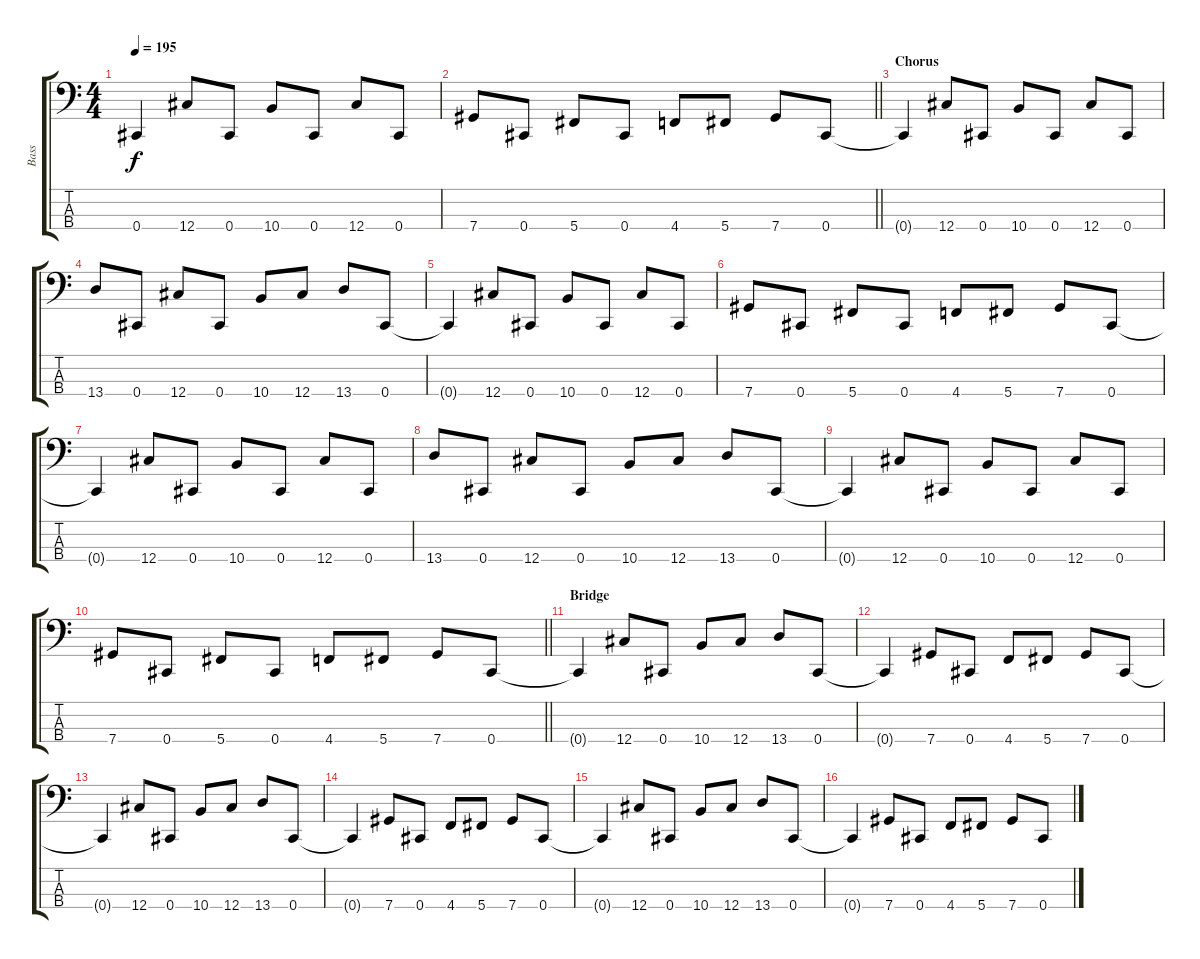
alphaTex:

\track ("Bass" "Bass") {instrument electricbasspick}
\staff {score tabs}
\tuning (Gb2 Db2 Ab1 Db1) {hide}
\ts (4 4)
\tempo 195
\clef f4
\ks c
0.4{t}.4{dy f} 12.4.8 0.4.8 10.4.8 0.4.8 12.4.8 0.4.8 |
\barLineRight lightlight
7.4.8 0.4.8 5.4.8 0.4.8 4.4.8 5.4.8 7.4.8 0.4.8 |
\section ("" "Chorus")
0.4{t}.4 12.4.8 0.4.8 10.4.8 0.4.8 12.4.8 0.4.8 |
13.4.8 0.4.8 12.4.8 0.4.8 10.4.8 12.4.8 13.4.8 0.4.8 |
0.4{t}.4 12.4.8 0.4.8 10.4.8 0.4.8 12.4.8 0.4.8 |
7.4.8 0.4.8 5.4.8 0.4.8 4.4.8 5.4.8 7.4.8 0.4.8 |
0.4{t}.4 12.4.8 0.4.8 10.4.8 0.4.8 12.4.8 0.4.8 |
13.4.8 0.4.8 12.4.8 0.4.8 10.4.8 12.4.8 13.4.8 0.4.8 |
0.4{t}.4 12.4.8 0.4.8 10.4.8 0.4.8 12.4.8 0.4.8 |
\barLineRight lightlight
7.4.8 0.4.8 5.4.8 0.4.8 4.4.8 5.4.8 7.4.8 0.4.8 |
\section ("" "Bridge")
0.4{t}.4 12.4.8 0.4.8 10.4.8 12.4.8 13.4.8 0.4.8 |
0.4{t}.4 7.4.8 0.4.8 4.4.8 5.4.8 7.4.8 0.4.8 |
0.4{t}.4 12.4.8 0.4.8 10.4.8 12.4.8 13.4.8 0.4.8 |
0.4{t}.4 7.4.8 0.4.8 4.4.8 5.4.8 7.4.8 0.4.8 |
0.4{t}.4 12.4.8 0.4.8 10.4.8 12.4.8 13.4.8 0.4.8 |
0.4{t}.4 7.4.8 0.4.8 4.4.8 5.4.8 7.4.8 0.4.8
